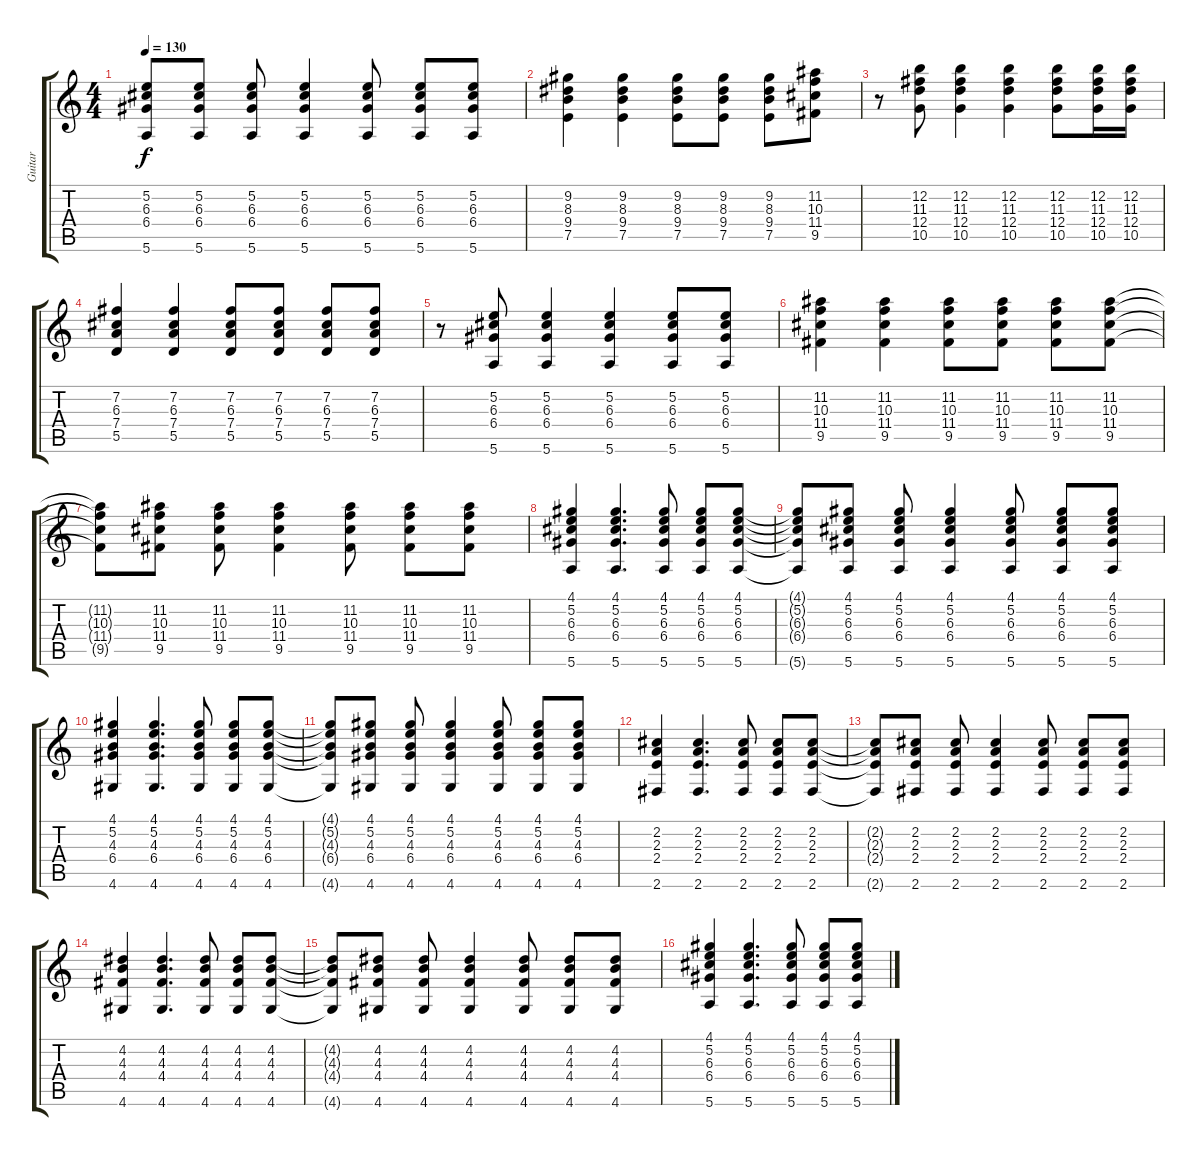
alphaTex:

\track ("Guitar" "Guitar") {instrument electricguitarjazz}
\staff {score tabs}
\tuning (E4 B3 G3 D3 A2 E2) {hide}
\ts (4 4)
\tempo 130
\clef g2
\ks c
(5.2{t} 6.3{t} 6.4{t} 5.6{t}).8{dy f} (5.2 6.3 6.4 5.6).8 (5.2 6.3 6.4 5.6).8 (5.2 6.3 6.4 5.6).4 (5.2 6.3 6.4 5.6).8 (5.2 6.3 6.4 5.6).8 (5.2 6.3 6.4 5.6).8 |
(9.2 8.3 9.4 7.5).4{instrument overdrivenguitar} (9.2 8.3 9.4 7.5).4 (9.2 8.3 9.4 7.5).8 (9.2 8.3 9.4 7.5).8 (9.2 8.3 9.4 7.5).8 (11.2 10.3 11.4 9.5).8 |
r.8 (12.2 11.3 12.4 10.5).8 (12.2 11.3 12.4 10.5).4 (12.2 11.3 12.4 10.5).4 (12.2 11.3 12.4 10.5).8 (12.2 11.3 12.4 10.5).16 (12.2 11.3 12.4 10.5).16 |
(7.2 6.3 7.4 5.5).4 (7.2 6.3 7.4 5.5).4 (7.2 6.3 7.4 5.5).8 (7.2 6.3 7.4 5.5).8 (7.2 6.3 7.4 5.5).8 (7.2 6.3 7.4 5.5).8 |
r.8 (5.2 6.3 6.4 5.6).8 (5.2 6.3 6.4 5.6).4 (5.2 6.3 6.4 5.6).4 (5.2 6.3 6.4 5.6).8 (5.2 6.3 6.4 5.6).8 |
(11.2 10.3 11.4 9.5).4 (11.2 10.3 11.4 9.5).4 (11.2 10.3 11.4 9.5).8 (11.2 10.3 11.4 9.5).8 (11.2 10.3 11.4 9.5).8 (11.2 10.3 11.4 9.5).8 |
(11.2{t} 10.3{t} 11.4{t} 9.5{t}).8 (11.2 10.3 11.4 9.5).8 (11.2 10.3 11.4 9.5).8 (11.2 10.3 11.4 9.5).4 (11.2 10.3 11.4 9.5).8 (11.2 10.3 11.4 9.5).8 (11.2 10.3 11.4 9.5).8 |
(4.1 5.2 6.3 6.4 5.6).4{instrument electricguitarjazz} (4.1 5.2 6.3 6.4 5.6).4{d} (4.1 5.2 6.3 6.4 5.6).8 (4.1 5.2 6.3 6.4 5.6).8 (4.1 5.2 6.3 6.4 5.6).8 |
(4.1{t} 5.2{t} 6.3{t} 6.4{t} 5.6{t}).8 (4.1 5.2 6.3 6.4 5.6).8 (4.1 5.2 6.3 6.4 5.6).8 (4.1 5.2 6.3 6.4 5.6).4 (4.1 5.2 6.3 6.4 5.6).8 (4.1 5.2 6.3 6.4 5.6).8 (4.1 5.2 6.3 6.4 5.6).8 |
(4.1 5.2 4.3 6.4 4.6).4 (4.1 5.2 4.3 6.4 4.6).4{d} (4.1 5.2 4.3 6.4 4.6).8 (4.1 5.2 4.3 6.4 4.6).8 (4.1 5.2 4.3 6.4 4.6).8 |
(4.1{t} 5.2{t} 4.3{t} 6.4{t} 4.6{t}).8 (4.1 5.2 4.3 6.4 4.6).8 (4.1 5.2 4.3 6.4 4.6).8 (4.1 5.2 4.3 6.4 4.6).4 (4.1 5.2 4.3 6.4 4.6).8 (4.1 5.2 4.3 6.4 4.6).8 (4.1 5.2 4.3 6.4 4.6).8 |
(2.2 2.3 2.4 2.6).4 (2.2 2.3 2.4 2.6).4{d} (2.2 2.3 2.4 2.6).8 (2.2 2.3 2.4 2.6).8 (2.2 2.3 2.4 2.6).8 |
(2.2{t} 2.3{t} 2.4{t} 2.6{t}).8 (2.2 2.3 2.4 2.6).8 (2.2 2.3 2.4 2.6).8 (2.2 2.3 2.4 2.6).4 (2.2 2.3 2.4 2.6).8 (2.2 2.3 2.4 2.6).8 (2.2 2.3 2.4 2.6).8 |
(4.2 4.3 4.4 4.6).4 (4.2 4.3 4.4 4.6).4{d} (4.2 4.3 4.4 4.6).8 (4.2 4.3 4.4 4.6).8 (4.2 4.3 4.4 4.6).8 |
(4.2{t} 4.3{t} 4.4{t} 4.6{t}).8 (4.2 4.3 4.4 4.6).8 (4.2 4.3 4.4 4.6).8 (4.2 4.3 4.4 4.6).4 (4.2 4.3 4.4 4.6).8 (4.2 4.3 4.4 4.6).8 (4.2 4.3 4.4 4.6).8 |
(4.1 5.2 6.3 6.4 5.6).4 (4.1 5.2 6.3 6.4 5.6).4{d} (4.1 5.2 6.3 6.4 5.6).8 (4.1 5.2 6.3 6.4 5.6).8 (4.1 5.2 6.3 6.4 5.6).8
